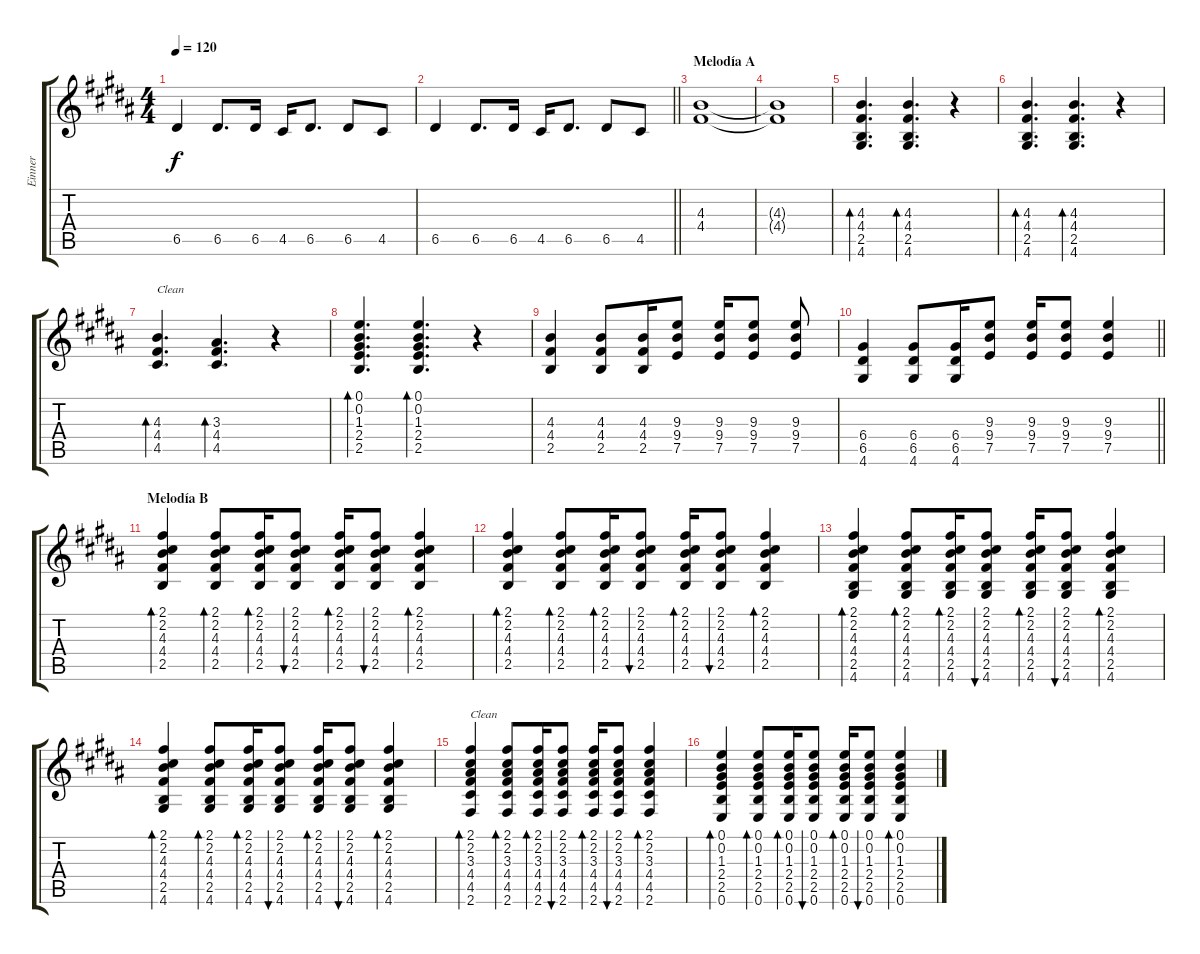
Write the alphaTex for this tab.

\track ("Einner" "Einner") {instrument acousticguitarsteel}
\staff {score tabs}
\tuning (E4 B3 G3 D3 A2 E2) {hide}
\ts (4 4)
\tempo 120
\clef g2
\ks b
6.5.4{dy f} 6.5.8{d} 6.5.16 4.5.16 6.5.8{d} 6.5.8 4.5.8 |
\barLineRight lightlight
6.5.4 6.5.8{d} 6.5.16 4.5.16 6.5.8{d} 6.5.8 4.5.8 |
\section ("" "Melodía A")
(4.3 4.4).1{volume 16 balance 8 instrument acousticguitarsteel} |
(4.3{t} 4.4{t}).1 |
(4.3 4.4 2.5 4.6).4{d bd 60 instrument electricguitarclean} (4.3 4.4 2.5 4.6).4{d bd 60} r.4 |
(4.3 4.4 2.5 4.6).4{d bd 240} (4.3 4.4 2.5 4.6).4{d bd 240} r.4 |
(4.3 4.4 4.5).4{d bd 240 txt "Clean" volume 16 instrument electricguitarclean} (3.3 4.4 4.5).4{d bd 240} r.4 |
(0.1 0.2 1.3 2.4 2.5).4{d bd 240 volume 16 instrument acousticguitarsteel} (0.1 0.2 1.3 2.4 2.5).4{d bd 240} r.4 |
(4.3 4.4 2.5).4{instrument distortionguitar} (4.3 4.4 2.5).8 (4.3 4.4 2.5).16 (9.3 9.4 7.5).8 (9.3 9.4 7.5).16 (9.3 9.4 7.5).8 (9.3 9.4 7.5).8 |
\barLineRight lightlight
(6.4 6.5 4.6).4 (6.4 6.5 4.6).8 (6.4 6.5 4.6).16 (9.3 9.4 7.5).8 (9.3 9.4 7.5).16 (9.3 9.4 7.5).8 (9.3 9.4 7.5).4 |
\section ("" "Melodía B")
(2.1 2.2 4.3 4.4 2.5).4{bd 60 instrument acousticguitarsteel} (2.1 2.2 4.3 4.4 2.5).8{bd 60} (2.1 2.2 4.3 4.4 2.5).16{bd 60} (2.1 2.2 4.3 4.4 2.5).8{bu 60} (2.1 2.2 4.3 4.4 2.5).16{bd 60} (2.1 2.2 4.3 4.4 2.5).8{bu 60} (2.1 2.2 4.3 4.4 2.5).4{bd 60} |
(2.1 2.2 4.3 4.4 2.5).4{bd 60} (2.1 2.2 4.3 4.4 2.5).8{bd 60} (2.1 2.2 4.3 4.4 2.5).16{bd 60} (2.1 2.2 4.3 4.4 2.5).8{bu 60} (2.1 2.2 4.3 4.4 2.5).16{bd 60} (2.1 2.2 4.3 4.4 2.5).8{bu 60} (2.1 2.2 4.3 4.4 2.5).4{bd 60} |
(2.1 2.2 4.3 4.4 2.5 4.6).4{bd 60} (2.1 2.2 4.3 4.4 2.5 4.6).8{bd 60} (2.1 2.2 4.3 4.4 2.5 4.6).16{bd 60} (2.1 2.2 4.3 4.4 2.5 4.6).8{bu 60} (2.1 2.2 4.3 4.4 2.5 4.6).16{bd 60} (2.1 2.2 4.3 4.4 2.5 4.6).8{bu 60} (2.1 2.2 4.3 4.4 2.5 4.6).4{bd 60} |
(2.1 2.2 4.3 4.4 2.5 4.6).4{bd 60} (2.1 2.2 4.3 4.4 2.5 4.6).8{bd 60} (2.1 2.2 4.3 4.4 2.5 4.6).16{bd 60} (2.1 2.2 4.3 4.4 2.5 4.6).8{bu 60} (2.1 2.2 4.3 4.4 2.5 4.6).16{bd 60} (2.1 2.2 4.3 4.4 2.5 4.6).8{bu 60} (2.1 2.2 4.3 4.4 2.5 4.6).4{bd 60} |
(2.1 2.2 3.3 4.4 4.5 2.6).4{bd 60 txt "Clean" instrument acousticguitarsteel} (2.1 2.2 3.3 4.4 4.5 2.6).8{bd 60} (2.1 2.2 3.3 4.4 4.5 2.6).16{bd 60} (2.1 2.2 3.3 4.4 4.5 2.6).8{bu 60} (2.1 2.2 3.3 4.4 4.5 2.6).16{bd 60} (2.1 2.2 3.3 4.4 4.5 2.6).8{bu 60} (2.1 2.2 3.3 4.4 4.5 2.6).4{bd 60} |
(0.1 0.2 1.3 2.4 2.5 0.6).4{bd 60 volume 13 instrument acousticguitarsteel} (0.1 0.2 1.3 2.4 2.5 0.6).8{bd 60} (0.1 0.2 1.3 2.4 2.5 0.6).16{bd 60} (0.1 0.2 1.3 2.4 2.5 0.6).8{bu 60} (0.1 0.2 1.3 2.4 2.5 0.6).16{bd 60} (0.1 0.2 1.3 2.4 2.5 0.6).8{bu 60} (0.1 0.2 1.3 2.4 2.5 0.6).4{bd 60}
